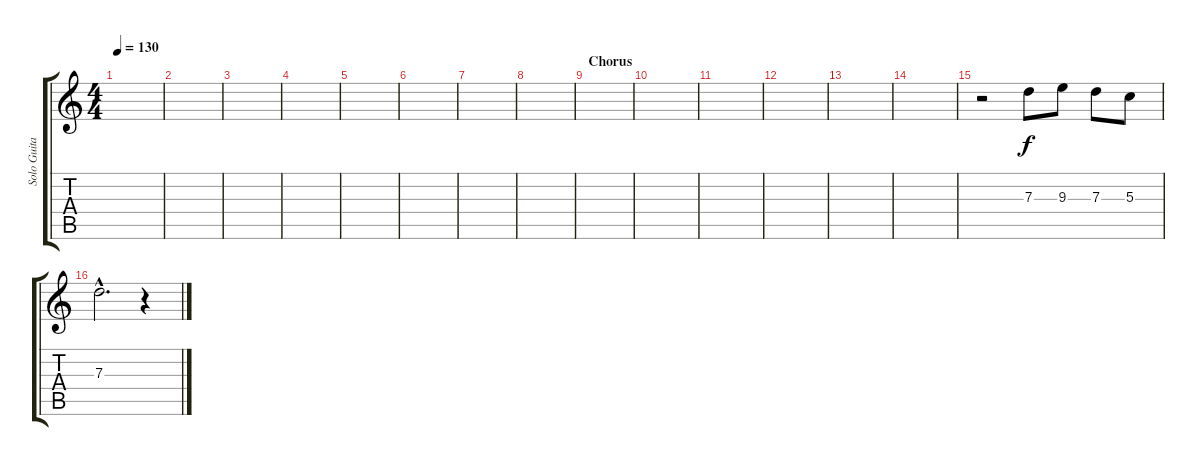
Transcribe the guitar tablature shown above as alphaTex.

\track ("Solo Guitar" "Solo Guita") {instrument overdrivenguitar}
\staff {score tabs}
\tuning (E4 B3 G3 D3 A2 E2) {hide}
\ts (4 4)
\tempo 130
\clef g2
\ks c
|
|
|
|
|
|
|
|
\section ("" "Chorus")
|
|
|
|
|
|
r.2 7.3.8{instrument overdrivenguitar} 9.3.8 7.3.8 5.3.8 |
7.3{hac}.2{d} r.4
